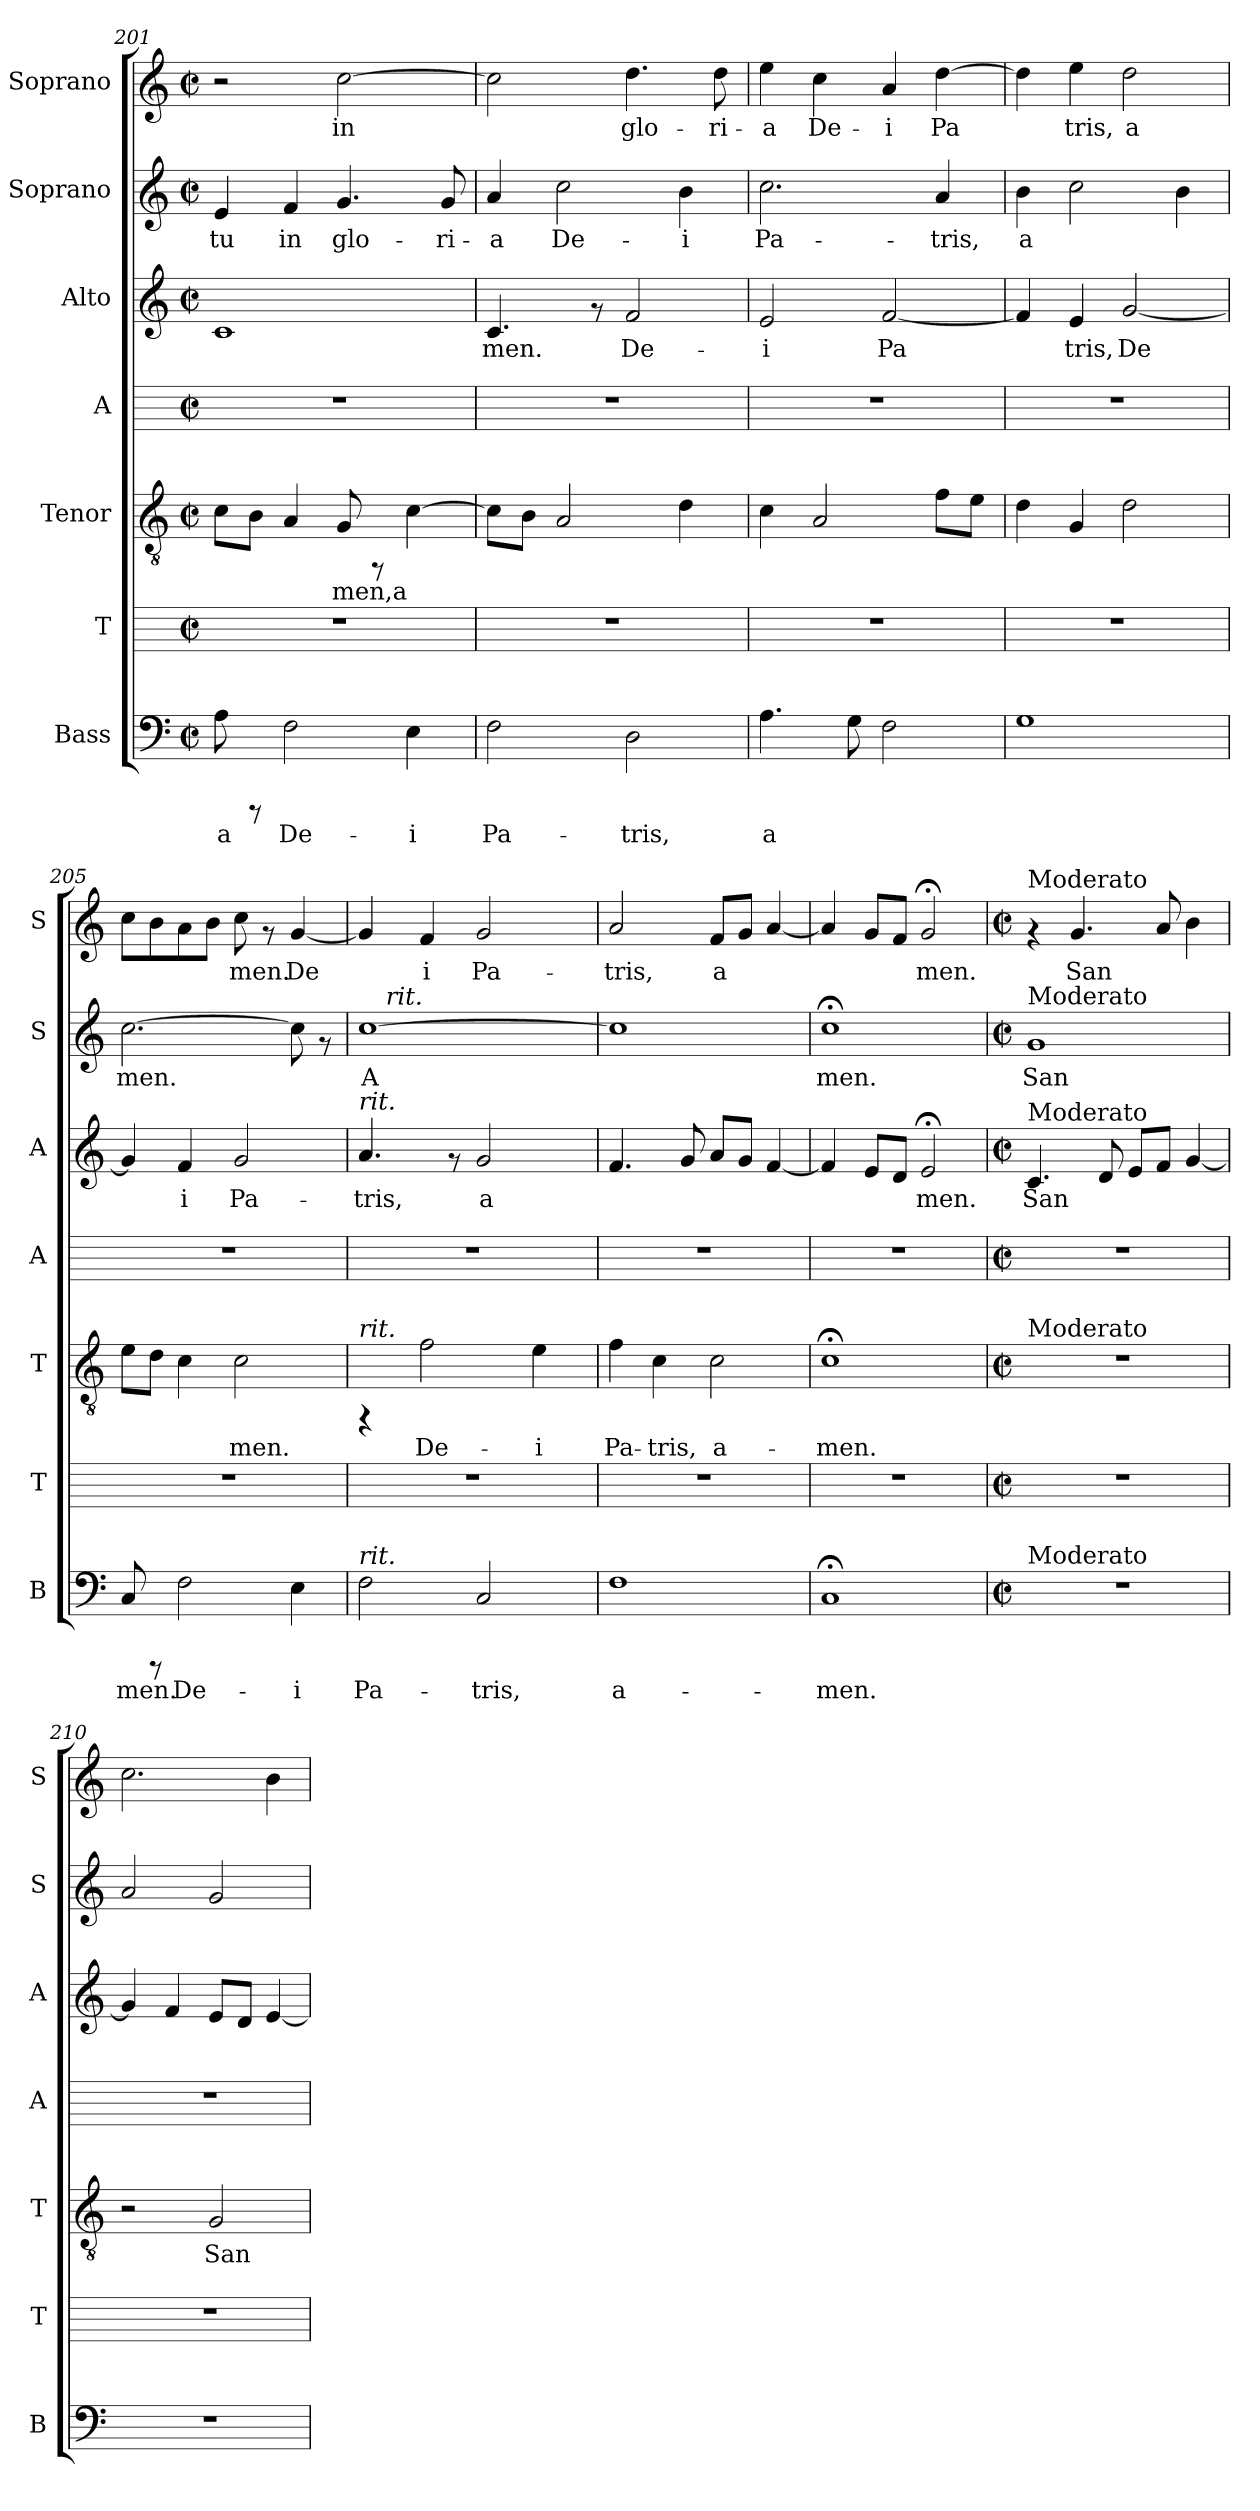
**kern	**text	**kern	**kern	**text	**kern	**kern	**text	**kern	**text	**kern	**text
*part7	*part7	*part6	*part5	*part5	*part4	*part3	*part3	*part2	*part2	*part1	*part1
*staff7	*staff7	*staff6	*staff5	*staff5	*staff4	*staff3	*staff3	*staff2	*staff2	*staff1	*staff1
*I"Bass	*	*I"T	*I"Tenor	*	*I"A	*I"Alto	*	*I"Soprano	*	*I"Soprano	*
*I'B	*	*I'T	*I'T	*	*I'A	*I'A	*	*I'S	*	*I'S	*
*clefF4	*	*	*clefGv2	*	*	*clefG2	*	*clefG2	*	*clefG2	*
*k[]	*	*k[]	*k[]	*	*k[]	*k[]	*	*k[]	*	*k[]	*
*C:	*	*C:	*C:	*	*C:	*C:	*	*C:	*	*C:	*
*M2/2	*	*M2/2	*M2/2	*	*M2/2	*M2/2	*	*M2/2	*	*M2/2	*
*met(c|)	*	*met(c|)	*met(c|)	*	*met(c|)	*met(c|)	*	*met(c|)	*	*met(c|)	*
=201	=201	=201	=201	=201	=201	=201	=201	=201	=201	=201	=201
!	!LO:LY:b:cj	!	!	!LO:LY:b:cj	!	!	!LO:LY:b:cj	!	!LO:LY:b:cj	!	!
8A\	-a	1r	8c\L	--	1r	1c	--	4e/	-tu	2r	.
!	!	!	!	!LO:LY:b:cj	!	!	!	!	!	!	!
8rCCC	.	.	8B\J	--	.	.	.	.	.	.	.
!	!LO:LY:b:cj	!	!	!LO:LY:b:cj	!	!	!	!	!LO:LY:b:cj	!	!
2F\	De-	.	4A/	--	.	.	.	4f/	in	.	.
!	!	!	!	!LO:LY:b:cj	!	!	!	!	!LO:LY:b:cj	!	!LO:LY:b:cj
.	.	.	8G/	-men,	.	.	.	4.g/	glo-	[>2cc\	in
.	.	.	8rFF	.	.	.	.	.	.	.	.
!	!LO:LY:b:cj	!	!	!LO:LY:b:cj	!	!	!	!	!	!	!
4E\	-i	.	[>4c\	a-	.	.	.	.	.	.	.
!	!	!	!	!	!	!	!	!	!LO:LY:b:cj	!	!
.	.	.	.	.	.	.	.	8g/	-ri-	.	.
=202	=202	=202	=202	=202	=202	=202	=202	=202	=202	=202	=202
!	!LO:LY:b:cj	!	!	!LO:LY:b:cj	!	!	!LO:LY:b:cj	!	!LO:LY:b:cj	!	!LO:LY:b:cj
2F\	Pa-	1r	8c\L]	--	1r	4.c/	-men.	4a/	-a	2cc\]	.
!	!	!	!	!LO:LY:b:cj	!	!	!	!	!	!	!
.	.	.	8B\J	--	.	.	.	.	.	.	.
!	!	!	!	!LO:LY:b:cj	!	!	!	!	!LO:LY:b:cj	!	!
.	.	.	2A/	--	.	.	.	2cc\	De-	.	.
.	.	.	.	.	.	8rf	.	.	.	.	.
!	!LO:LY:b:cj	!	!	!	!	!	!LO:LY:b:cj	!	!	!	!LO:LY:b:cj
2D\	-tris,	.	.	.	.	2f/	De-	.	.	4.dd\	glo-
!	!	!	!	!LO:LY:b:cj	!	!	!	!	!LO:LY:b:cj	!	!
.	.	.	4d\	--	.	.	.	4b\	-i	.	.
!	!	!	!	!	!	!	!	!	!	!	!LO:LY:b:cj
.	.	.	.	.	.	.	.	.	.	8dd\	-ri-
!!LO:PB:g=z
=203	=203	=203	=203	=203	=203	=203	=203	=203	=203	=203	=203
!	!LO:LY:b:cj	!	!	!LO:LY:b:cj	!	!	!LO:LY:b:cj	!	!LO:LY:b:cj	!	!LO:LY:b:cj
4.A\	a-	1r	4c\	--	1r	2e/	-i	2.cc\	Pa-	4ee\	-a
!	!	!	!	!LO:LY:b:cj	!	!	!	!	!	!	!LO:LY:b:cj
.	.	.	2A/	--	.	.	.	.	.	4cc\	De-
!	!LO:LY:b:cj	!	!	!	!	!	!	!	!	!	!
8G\	--	.	.	.	.	.	.	.	.	.	.
!	!LO:LY:b:cj	!	!	!	!	!	!LO:LY:b:cj	!	!	!	!LO:LY:b:cj
2F\	--	.	.	.	.	[<2f/	Pa-	.	.	4a/	-i
!	!	!	!	!LO:LY:b:cj	!	!	!	!	!LO:LY:b:cj	!	!LO:LY:b:cj
.	.	.	8f\L	--	.	.	.	4a/	-tris,	[>4dd\	Pa-
!	!	!	!	!LO:LY:b:cj	!	!	!	!	!	!	!
.	.	.	8e\J	--	.	.	.	.	.	.	.
=204	=204	=204	=204	=204	=204	=204	=204	=204	=204	=204	=204
!	!LO:LY:b:cj	!	!	!LO:LY:b:cj	!	!	!LO:LY:b:cj	!	!LO:LY:b:cj	!	!LO:LY:b:cj
1G	--	1r	4d\	--	1r	4f/]	--	4b\	a-	4dd\]	--
!	!	!	!	!LO:LY:b:cj	!	!	!LO:LY:b:cj	!	!LO:LY:b:cj	!	!LO:LY:b:cj
.	.	.	4G/	--	.	4e/	-tris,	2cc\	--	4ee\	-tris,
!	!	!	!	!LO:LY:b:cj	!	!	!LO:LY:b:cj	!	!	!	!LO:LY:b:cj
.	.	.	2d\	--	.	[<2g/	De-	.	.	2dd\	a-
!	!	!	!	!	!	!	!	!	!LO:LY:b:cj	!	!
.	.	.	.	.	.	.	.	4b\	--	.	.
=205	=205	=205	=205	=205	=205	=205	=205	=205	=205	=205	=205
!	!LO:LY:b:cj	!	!	!LO:LY:b:cj	!	!	!LO:LY:b:cj	!	!LO:LY:b:cj	!	!LO:LY:b:cj
8C/	-men.	1r	8e\L	--	1r	4g/]	--	[>2.cc\	-men.	8cc\L	--
!	!	!	!	!LO:LY:b:cj	!	!	!	!	!	!	!LO:LY:b:cj
8rCCC	.	.	8d\J	--	.	.	.	.	.	8b\	--
!	!LO:LY:b:cj	!	!	!LO:LY:b:cj	!	!	!LO:LY:b:cj	!	!	!	!LO:LY:b:cj
2F\	De-	.	4c\	--	.	4f/	-i	.	.	8a\	--
!	!	!	!	!	!	!	!	!	!	!	!LO:LY:b:cj
.	.	.	.	.	.	.	.	.	.	8b\J	--
!	!	!	!	!LO:LY:b:cj	!	!	!LO:LY:b:cj	!	!	!	!LO:LY:b:cj
.	.	.	2c\	-men.	.	2g/	Pa-	.	.	8cc\	-men.
.	.	.	.	.	.	.	.	.	.	8rf	.
!	!LO:LY:b:cj	!	!	!	!	!	!	!	!LO:LY:b:cj	!	!LO:LY:b:cj
4E\	-i	.	.	.	.	.	.	8cc\]	.	[<4g/	De-
.	.	.	.	.	.	.	.	8rf	.	.	.
=206	=206	=206	=206	=206	=206	=206	=206	=206	=206	=206	=206
!	!	!	!	!	!	!LO:TX:a:i:t=rit.	!	!	!	!	!
!	!	!	!LO:TX:a:i:t=rit.	!	!	!	!	!	!	!	!
!LO:TX:a:i:t=rit.	!	!	!	!	!	!	!	!	!	!	!
!	!LO:LY:b:cj	!	!	!	!	!	!LO:LY:b:cj	!	!LO:LY:b:cj	!	!LO:LY:b:cj
*	*	*	*	*	*	*	*	*^	*	*	*
2F\	Pa-	1r	4rFF	.	1r	4.a/	-tris,	[>1cc	16ryy	A-	4g/]	--
.	.	.	.	.	.	.	.	.	64ryy	.	.	.
!	!	!	!	!	!	!	!	!	!LO:TX:a:i:t=rit.	!	!	!
.	.	.	.	.	.	.	.	.	2ryy	.	.	.
!	!	!	!	!LO:LY:b:cj	!	!	!	!	!	!	!	!LO:LY:b:cj
.	.	.	2f\	De-	.	.	.	.	.	.	4f/	-i
.	.	.	.	.	.	8rf	.	.	.	.	.	.
!	!LO:LY:b:cj	!	!	!	!	!	!LO:LY:b:cj	!	!	!	!	!LO:LY:b:cj
2C/	-tris,	.	.	.	.	2g/	a-	.	.	.	2g/	Pa-
.	.	.	.	.	.	.	.	.	4ryy	.	.	.
!	!	!	!	!LO:LY:b:cj	!	!	!	!	!	!	!	!
.	.	.	4e\	-i	.	.	.	.	.	.	.	.
.	.	.	.	.	.	.	.	.	8ryy	.	.	.
.	.	.	.	.	.	.	.	.	32.ryy	.	.	.
=207	=207	=207	=207	=207	=207	=207	=207	=207	=207	=207	=207	=207
!	!LO:LY:b:cj	!	!	!LO:LY:b:cj	!	!	!LO:LY:b:cj	!	!	!LO:LY:b:cj	!	!LO:LY:b:cj
*	*	*	*	*	*	*	*	*v	*v	*	*	*
1F	a-	1r	4f\	Pa-	1r	4.f/	--	1cc]	--	2a/	-tris,
!	!	!	!	!LO:LY:b:cj	!	!	!	!	!	!	!
.	.	.	4c\	-tris,	.	.	.	.	.	.	.
!	!	!	!	!	!	!	!LO:LY:b:cj	!	!	!	!
.	.	.	.	.	.	8g/	--	.	.	.	.
!	!	!	!	!LO:LY:b:cj	!	!	!LO:LY:b:cj	!	!	!	!LO:LY:b:cj
.	.	.	2c\	a-	.	8a/L	--	.	.	8f/L	a-
!	!	!	!	!	!	!	!LO:LY:b:cj	!	!	!	!LO:LY:b:cj
.	.	.	.	.	.	8g/J	--	.	.	8g/J	--
!	!	!	!	!	!	!	!LO:LY:b:cj	!	!	!	!LO:LY:b:cj
.	.	.	.	.	.	[<4f/	--	.	.	[<4a/	--
=208	=208	=208	=208	=208	=208	=208	=208	=208	=208	=208	=208
!	!LO:LY:b:cj	!	!	!LO:LY:b:cj	!	!	!LO:LY:b:cj	!	!LO:LY:b:cj	!	!LO:LY:b:cj
1C;<	-men.	1r	1c;<	-men.	1r	4f/]	--	1cc;<	-men.	4a/]	--
!	!	!	!	!	!	!	!LO:LY:b:cj	!	!	!	!LO:LY:b:cj
.	.	.	.	.	.	8e/L	--	.	.	8g/L	--
!	!	!	!	!	!	!	!LO:LY:b:cj	!	!	!	!LO:LY:b:cj
.	.	.	.	.	.	8d/J	--	.	.	8f/J	--
!	!	!	!	!	!	!	!LO:LY:b:cj	!	!	!	!LO:LY:b:cj
.	.	.	.	.	.	2e;</	-men.	.	.	2g;</	-men.
!!LO:PB:g=z
=209!	=209!	=209!	=209!	=209!	=209!	=209!	=209!	=209!	=209!	=209!	=209!
*M2/2	*	*M2/2	*M2/2	*	*M2/2	*M2/2	*	*M2/2	*	*M2/2	*
*met(c|)	*	*met(c|)	*met(c|)	*	*met(c|)	*met(c|)	*	*met(c|)	*	*met(c|)	*
*MM110	*	*	*MM110	*	*	*MM110	*	*MM110	*	*MM110	*
!	!	!	!	!	!	!	!	!	!	!LO:TX:a:t=Moderato	!
!	!	!	!	!	!	!	!	!LO:TX:a:t=Moderato	!	!	!
!	!	!	!	!	!	!LO:TX:a:t=Moderato	!	!	!	!	!
!	!	!	!LO:TX:a:t=Moderato	!	!	!	!	!	!	!	!
!LO:TX:a:t=Moderato	!	!	!	!	!	!	!	!	!	!	!
!	!	!	!	!	!	!	!LO:LY:b:cj	!	!LO:LY:b:cj	!	!
1r	.	1r	1r	.	1r	4.c/	San-	1g	San-	4rf	.
!	!	!	!	!	!	!	!	!	!	!	!LO:LY:b:cj
.	.	.	.	.	.	.	.	.	.	4.g/	San-
!	!	!	!	!	!	!	!LO:LY:b:cj	!	!	!	!
.	.	.	.	.	.	8d/	--	.	.	.	.
!	!	!	!	!	!	!	!LO:LY:b:cj	!	!	!	!
.	.	.	.	.	.	8e/L	--	.	.	.	.
!	!	!	!	!	!	!	!LO:LY:b:cj	!	!	!	!LO:LY:b:cj
.	.	.	.	.	.	8f/J	--	.	.	8a/	--
!	!	!	!	!	!	!	!LO:LY:b:cj	!	!	!	!LO:LY:b:cj
.	.	.	.	.	.	[<4g/	--	.	.	4b\	--
=210	=210	=210	=210	=210	=210	=210	=210	=210	=210	=210	=210
!	!	!	!	!	!	!	!LO:LY:b:cj	!	!LO:LY:b:cj	!	!LO:LY:b:cj
1r	.	1r	2r	.	1r	4g/]	--	2a/	--	2.cc\	--
!	!	!	!	!	!	!	!LO:LY:b:cj	!	!	!	!
.	.	.	.	.	.	4f/	--	.	.	.	.
!	!	!	!	!LO:LY:b:cj	!	!	!LO:LY:b:cj	!	!LO:LY:b:cj	!	!
.	.	.	2G/	San-	.	8e/L	--	2g/	--	.	.
!	!	!	!	!	!	!	!LO:LY:b:cj	!	!	!	!
.	.	.	.	.	.	8d/J	--	.	.	.	.
!	!	!	!	!	!	!	!LO:LY:b:cj	!	!	!	!LO:LY:b:cj
.	.	.	.	.	.	[<4e/	--	.	.	4b\	--
=	=	=	=	=	=	=	=	=	=	=	=
*-	*-	*-	*-	*-	*-	*-	*-	*-	*-	*-	*-
